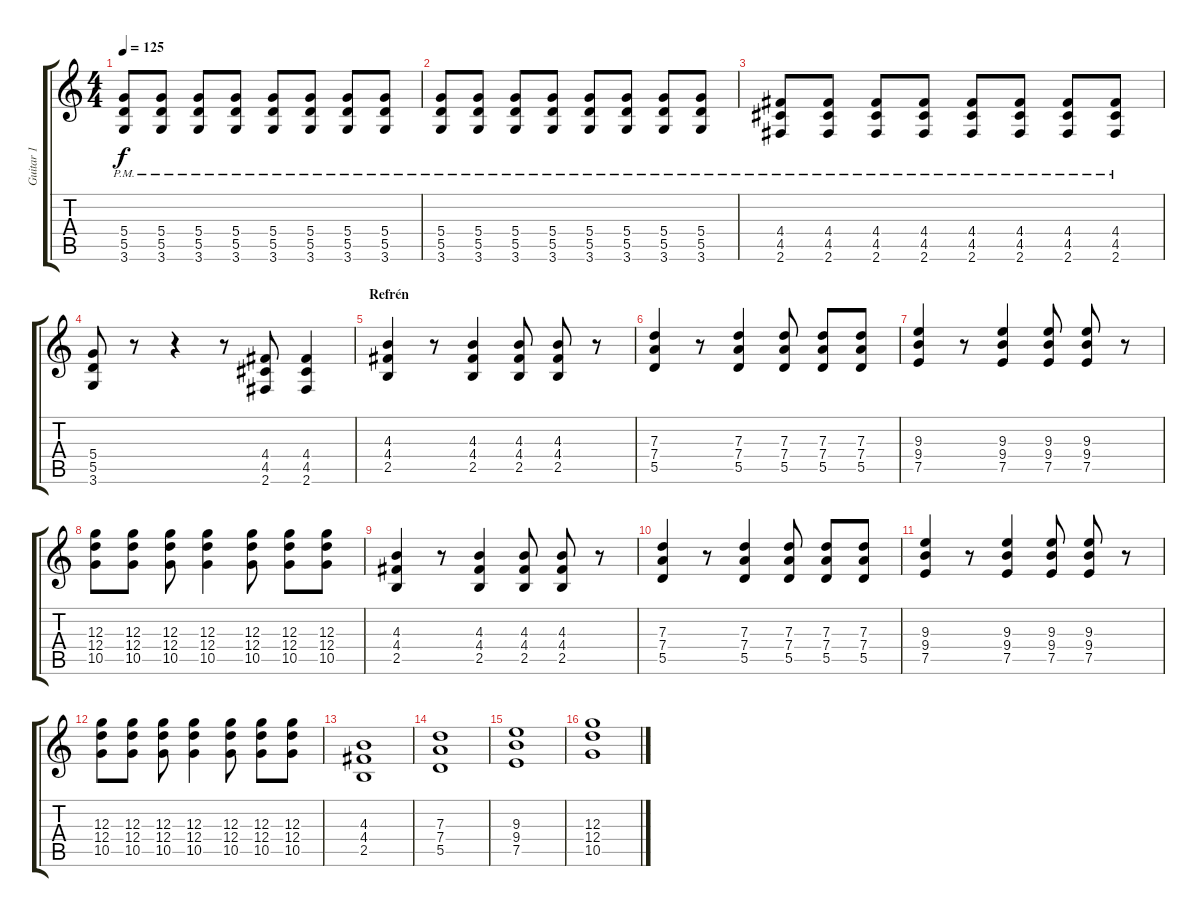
\track ("Guitar 1" "Guitar 1") {instrument overdrivenguitar}
\staff {score tabs}
\tuning (E4 B3 G3 D3 A2 E2) {hide}
\ts (4 4)
\tempo 125
\clef g2
\ks c
(5.4{pm} 5.5{pm} 3.6{pm}).8{dy f} (5.4{pm} 5.5{pm} 3.6{pm}).8 (5.4{pm} 5.5{pm} 3.6{pm}).8 (5.4{pm} 5.5{pm} 3.6{pm}).8 (5.4{pm} 5.5{pm} 3.6{pm}).8 (5.4{pm} 5.5{pm} 3.6{pm}).8 (5.4{pm} 5.5{pm} 3.6{pm}).8 (5.4{pm} 5.5{pm} 3.6{pm}).8 |
(5.4{pm} 5.5{pm} 3.6{pm}).8 (5.4{pm} 5.5{pm} 3.6{pm}).8 (5.4{pm} 5.5{pm} 3.6{pm}).8 (5.4{pm} 5.5{pm} 3.6{pm}).8 (5.4{pm} 5.5{pm} 3.6{pm}).8 (5.4{pm} 5.5{pm} 3.6{pm}).8 (5.4{pm} 5.5{pm} 3.6{pm}).8 (5.4{pm} 5.5{pm} 3.6{pm}).8 |
(4.4{pm} 4.5{pm} 2.6{pm}).8 (4.4{pm} 4.5{pm} 2.6{pm}).8 (4.4{pm} 4.5{pm} 2.6{pm}).8 (4.4{pm} 4.5{pm} 2.6{pm}).8 (4.4{pm} 4.5{pm} 2.6{pm}).8 (4.4{pm} 4.5{pm} 2.6{pm}).8 (4.4{pm} 4.5{pm} 2.6{pm}).8 (4.4{pm} 4.5{pm} 2.6{pm}).8 |
(5.4 5.5 3.6).8 r.8 r.4 r.8 (4.4 4.5 2.6).8 (4.4 4.5 2.6).4 |
\section ("" "Refrén")
(4.3 4.4 2.5).4 r.8 (4.3 4.4 2.5).4 (4.3 4.4 2.5).8 (4.3 4.4 2.5).8 r.8 |
(7.3 7.4 5.5).4 r.8 (7.3 7.4 5.5).4 (7.3 7.4 5.5).8 (7.3 7.4 5.5).8 (7.3 7.4 5.5).8 |
(9.3 9.4 7.5).4 r.8 (9.3 9.4 7.5).4 (9.3 9.4 7.5).8 (9.3 9.4 7.5).8 r.8 |
(12.3 12.4 10.5).8 (12.3 12.4 10.5).8 (12.3 12.4 10.5).8 (12.3 12.4 10.5).4 (12.3 12.4 10.5).8 (12.3 12.4 10.5).8 (12.3 12.4 10.5).8 |
(4.3 4.4 2.5).4 r.8 (4.3 4.4 2.5).4 (4.3 4.4 2.5).8 (4.3 4.4 2.5).8 r.8 |
(7.3 7.4 5.5).4 r.8 (7.3 7.4 5.5).4 (7.3 7.4 5.5).8 (7.3 7.4 5.5).8 (7.3 7.4 5.5).8 |
(9.3 9.4 7.5).4 r.8 (9.3 9.4 7.5).4 (9.3 9.4 7.5).8 (9.3 9.4 7.5).8 r.8 |
(12.3 12.4 10.5).8 (12.3 12.4 10.5).8 (12.3 12.4 10.5).8 (12.3 12.4 10.5).4 (12.3 12.4 10.5).8 (12.3 12.4 10.5).8 (12.3 12.4 10.5).8 |
(4.3 4.4 2.5).1 |
(7.3 7.4 5.5).1 |
(9.3 9.4 7.5).1 |
(12.3 12.4 10.5).1
